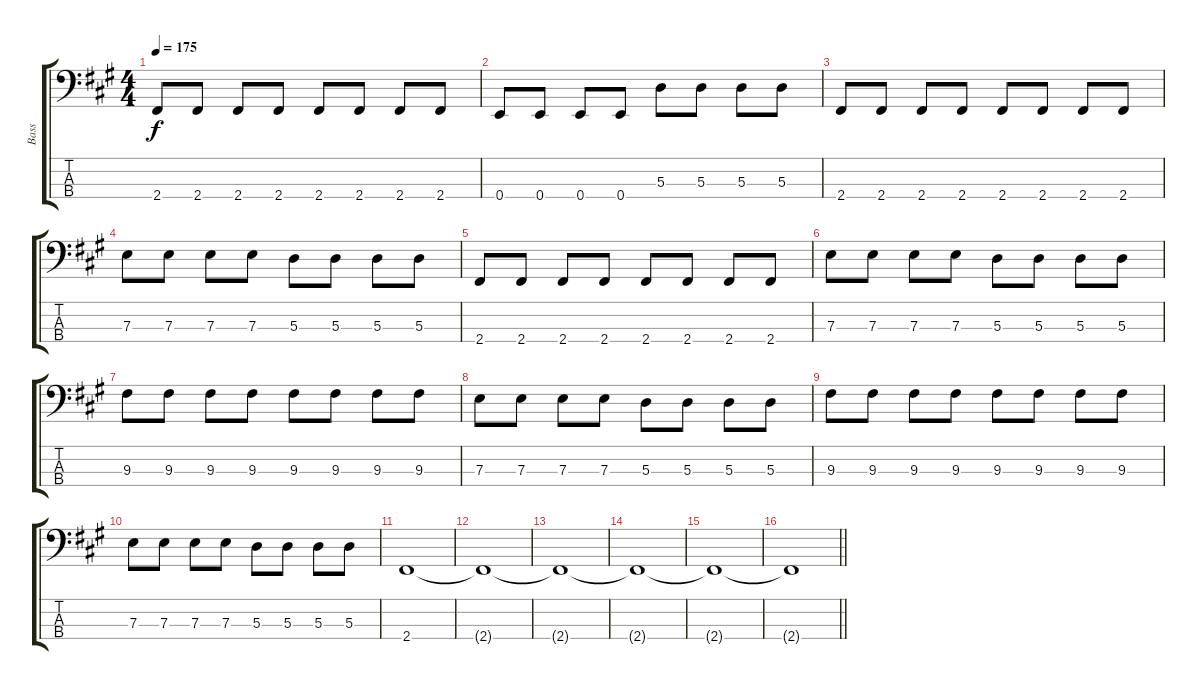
\track ("Bass" "Bass") {instrument electricbasspick}
\staff {score tabs}
\tuning (G2 D2 A1 E1) {hide}
\ts (4 4)
\tempo 175
\clef f4
\ks f#minor
2.4.8{dy f} 2.4.8 2.4.8 2.4.8 2.4.8 2.4.8 2.4.8 2.4.8 |
0.4.8 0.4.8 0.4.8 0.4.8 5.3.8 5.3.8 5.3.8 5.3.8 |
2.4.8 2.4.8 2.4.8 2.4.8 2.4.8 2.4.8 2.4.8 2.4.8 |
7.3.8 7.3.8 7.3.8 7.3.8 5.3.8 5.3.8 5.3.8 5.3.8 |
2.4.8 2.4.8 2.4.8 2.4.8 2.4.8 2.4.8 2.4.8 2.4.8 |
7.3.8 7.3.8 7.3.8 7.3.8 5.3.8 5.3.8 5.3.8 5.3.8 |
9.3.8 9.3.8 9.3.8 9.3.8 9.3.8 9.3.8 9.3.8 9.3.8 |
7.3.8 7.3.8 7.3.8 7.3.8 5.3.8 5.3.8 5.3.8 5.3.8 |
9.3.8 9.3.8 9.3.8 9.3.8 9.3.8 9.3.8 9.3.8 9.3.8 |
7.3.8 7.3.8 7.3.8 7.3.8 5.3.8 5.3.8 5.3.8 5.3.8 |
2.4.1 |
2.4{t}.1 |
2.4{t}.1 |
2.4{t}.1 |
2.4{t}.1 |
\barLineRight lightlight
2.4{t}.1
